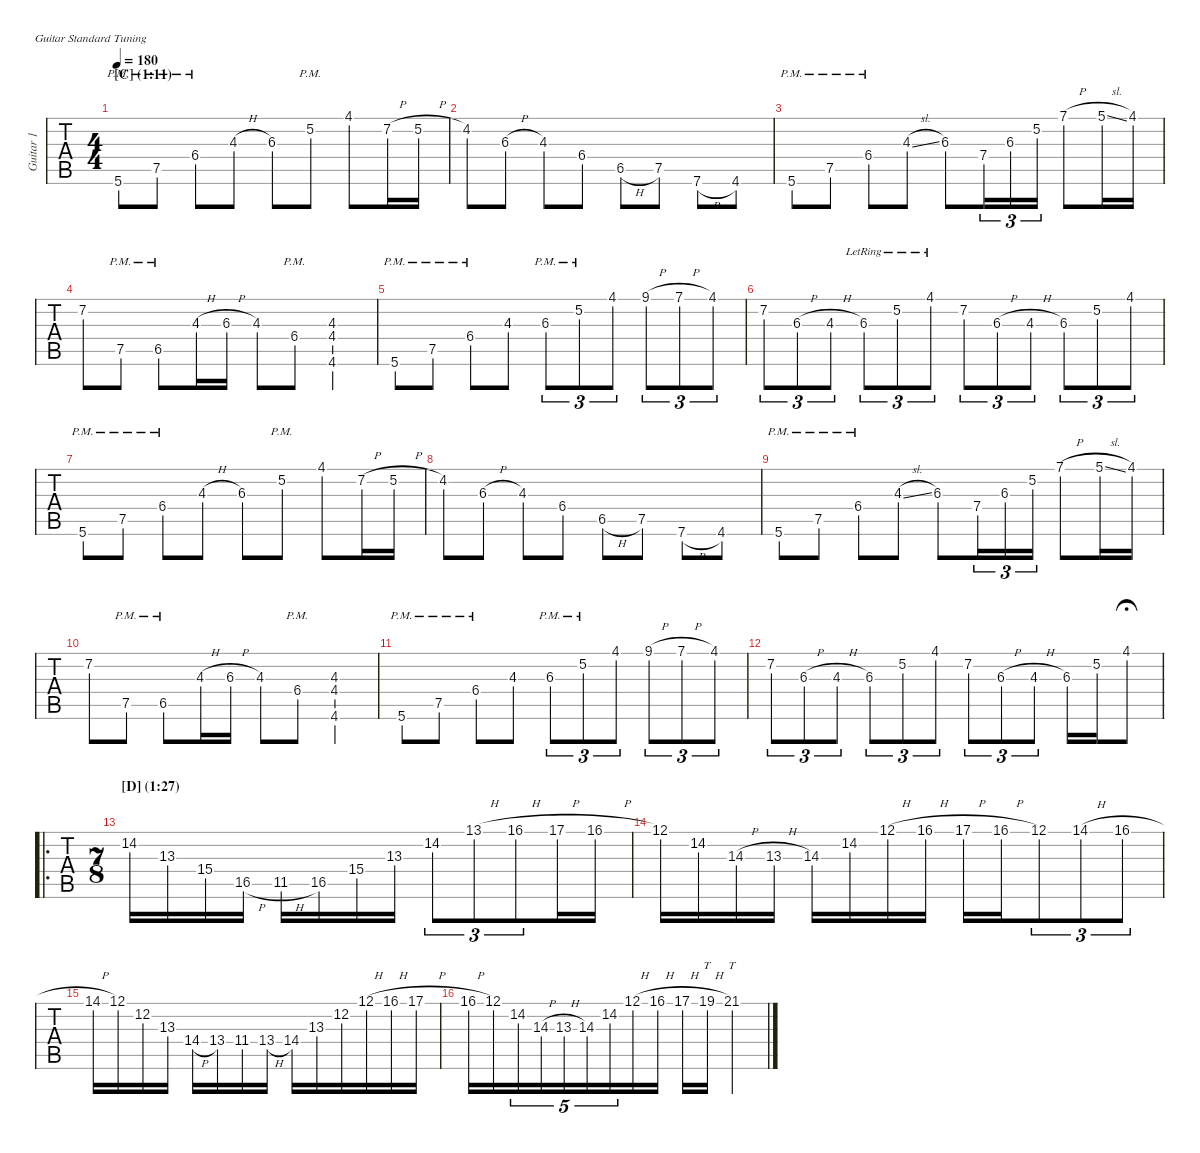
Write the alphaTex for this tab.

\defaultSystemsLayout 4
\hideDynamics
\bracketExtendMode nobrackets
\multiTrackTrackNamePolicy allsystems
\firstSystemTrackNameMode fullname
\otherSystemsTrackNameMode fullname
\otherSystemsTrackNameOrientation horizontal
\track ("Guitar 1" "Guitar 1") {instrument electricguitarclean}
\staff {tabs}
\tuning (E4 B3 G3 D3 A2 E2)
\ts (4 4)
\section ("C" "(1:11)")
\scale
1.00856
\tempo 180
\accidentals auto
\clef g2
\ottava regular
\simile none
\ks c
5.6{pm}.8{dy mf} 7.5{pm}.8 6.4{pm acc #}.8 4.3{h}.8 6.3{acc #}.8 5.2{pm}.8 4.1{acc #}.8 7.2{h acc #}.16 5.2{h}.16 |
\scale
1.0015 4.2{acc #}.8 6.3{h acc #}.8 4.3.8 6.4{acc #}.8 6.5{h acc #}.8 7.5.8 7.6{h}.8 4.6{acc #}.8 |
\scale
0.989937 5.6{pm}.8 7.5{pm}.8 6.4{pm acc #}.8 4.3{sl}.8 6.3{acc #}.8{beam merge} 7.4.16{tu (3 2)} 6.3{acc #}.16{tu (3 2)} 5.2.16{tu (3 2)} 7.1{h}.8 5.1{sl}.16 4.1{acc #}.16 |
\scale
1.01139 7.2{acc #}.8 7.5{pm}.8 6.5{pm acc #}.8 4.3{h}.16 6.3{h acc #}.16 4.3.8 6.4{pm acc #}.8 (4.6{acc #} 4.4{acc #} 4.3).4 |
\scale
0.998331 5.6{pm}.8 7.5{pm}.8 6.4{pm acc #}.8 4.3.8 6.3{pm acc #}.8{tu (3 2)} 5.2{pm}.8{tu (3 2)} 4.1{acc #}.8{tu (3 2)} 9.1{h acc #}.8{tu (3 2)} 7.1{h}.8{tu (3 2)} 4.1{acc #}.8{tu (3 2)} |
\scale
0.990283 7.2{acc #}.8{tu (3 2)} 6.3{h acc #}.8{tu (3 2)} 4.3{h}.8{tu (3 2)} 6.3{lr acc #}.8{tu (3 2)} 5.2{lr}.8{tu (3 2)} 4.1{lr acc #}.8{tu (3 2)} 7.2{acc #}.8{tu (3 2)} 6.3{h acc #}.8{tu (3 2)} 4.3{h}.8{tu (3 2)} 6.3{acc #}.8{tu (3 2)} 5.2.8{tu (3 2)} 4.1{acc #}.8{tu (3 2)} |
\scale
1.01018 5.6{pm}.8 7.5{pm}.8 6.4{pm acc #}.8 4.3{h}.8 6.3{acc #}.8 5.2{pm}.8 4.1{acc #}.8 7.2{h acc #}.16 5.2{h}.16 |
\scale
0.991022 4.2{acc #}.8 6.3{h acc #}.8 4.3.8 6.4{acc #}.8 6.5{h acc #}.8 7.5.8 7.6{h}.8 4.6{acc #}.8 |
\scale
0.998795 5.6{pm}.8 7.5{pm}.8 6.4{pm acc #}.8 4.3{sl}.8 6.3{acc #}.8{beam merge} 7.4.16{tu (3 2)} 6.3{acc #}.16{tu (3 2)} 5.2.16{tu (3 2)} 7.1{h}.8 5.1{sl}.16 4.1{acc #}.16 |
\scale
1.00711 7.2{acc #}.8 7.5{pm}.8 6.5{pm acc #}.8 4.3{h}.16 6.3{h acc #}.16 4.3.8 6.4{pm acc #}.8 (4.6{acc #} 4.4{acc #} 4.3).4 |
\scale
1.0017 5.6{pm}.8 7.5{pm}.8 6.4{pm acc #}.8 4.3.8 6.3{pm acc #}.8{tu (3 2)} 5.2{pm}.8{tu (3 2)} 4.1{acc #}.8{tu (3 2)} 9.1{h acc #}.8{tu (3 2)} 7.1{h}.8{tu (3 2)} 4.1{acc #}.8{tu (3 2)} |
\scale
0.991191 7.2{acc #}.8{tu (3 2)} 6.3{h acc #}.8{tu (3 2)} 4.3{h}.8{tu (3 2)} 6.3{acc #}.8{tu (3 2)} 5.2.8{tu (3 2)} 4.1{acc #}.8{tu (3 2)} 7.2{acc #}.8{tu (3 2)} 6.3{h acc #}.8{tu (3 2)} 4.3{h}.8{tu (3 2)} 6.3{acc #}.16 5.2.16 4.1{acc #}.8{fermata (medium 0.67)} |
\ro
\ts (7 8)
\beaming (8 2 2 3)
\section ("D" "(1:27)")
\scale
1.02045 14.2{acc #}.16 13.3{acc #}.16 15.4.16 16.5{h acc #}.16 11.5{h acc #}.16 16.5{acc #}.16 15.4.16 13.3{acc #}.16 14.2{acc #}.8{tu (3 2)} 13.1{h}.8{tu (3 2)} 16.1{h acc #}.8{tu (3 2) beam merge} 17.1{h}.16 16.1{h acc #}.16 |
\scale
0.979547 12.1.16 14.2{acc #}.16 14.3{h}.16 13.3{h acc #}.16 14.3.16 14.2{acc #}.16 12.1{h}.16 16.1{h acc #}.16 17.1{h}.16 16.1{h acc #}.16{beam merge} 12.1.8{tu (3 2)} 14.1{h acc #}.8{tu (3 2)} 16.1{h acc #}.8{tu (3 2)} |
\scale
1.0223 14.1{h acc #}.16 12.1.16 12.2.16 13.3{acc #}.16 14.4{h}.16 13.4{acc #}.16 11.4{acc #}.16 13.4{h acc #}.16 14.4.16 13.3{acc #}.16 12.2.16 12.1{h}.16 16.1{h acc #}.16 17.1{h}.16 |
\scale
0.977704 16.1{h acc #}.16 12.1.16{beam merge} 14.2{acc #}.16{tu (5 4)} 14.3{h}.16{tu (5 4)} 13.3{h acc #}.16{tu (5 4)} 14.3.16{tu (5 4)} 14.2{acc #}.16{tu (5 4) beam merge} 12.1{h}.16 16.1{h acc #}.16 17.1{h}.16 19.1{h}.16{tt} 21.1{st acc #}.4{tt}
